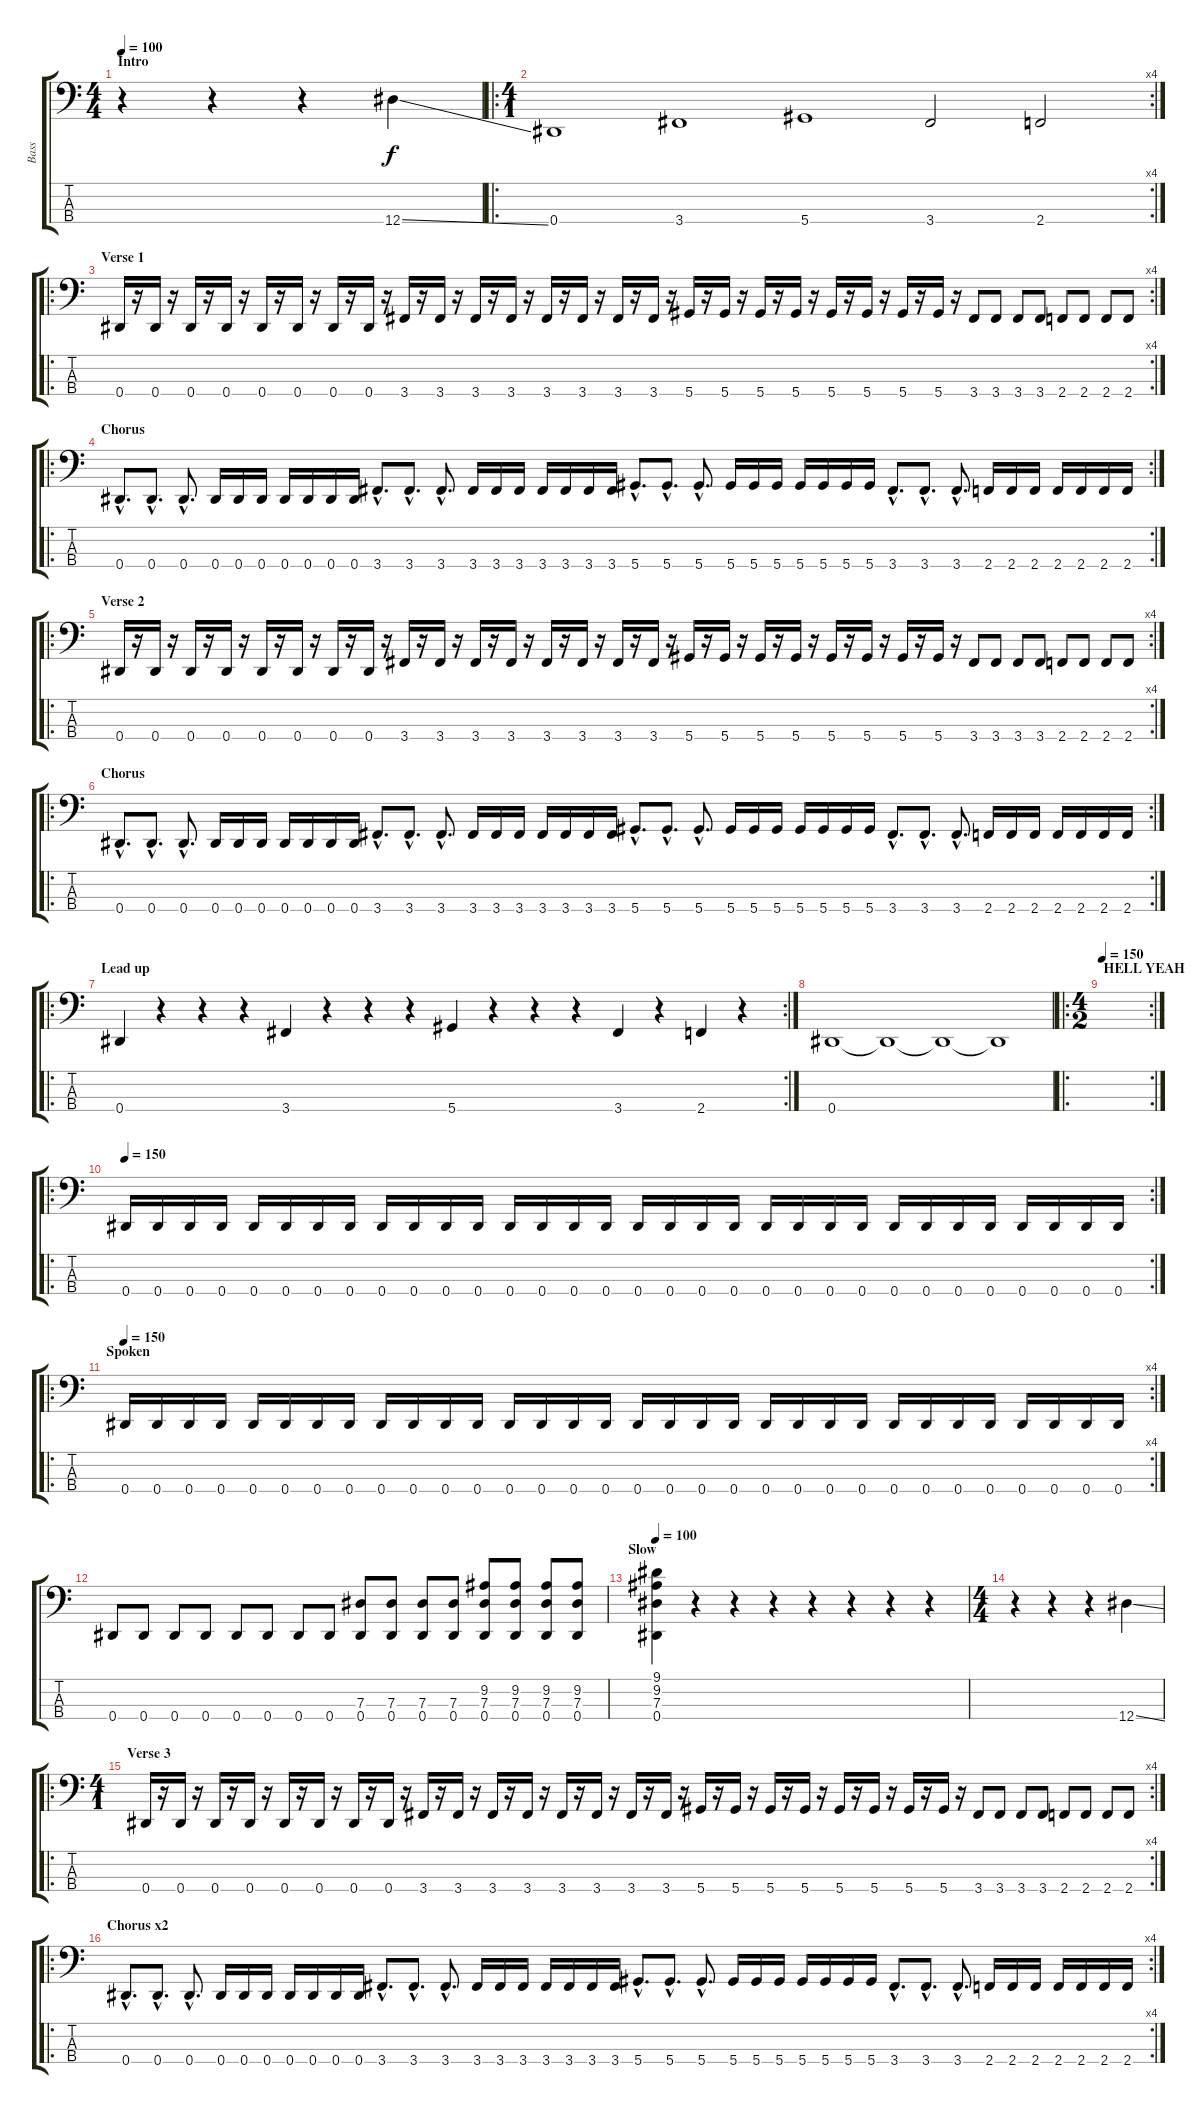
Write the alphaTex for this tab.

\track ("Bass" "Bass") {instrument electricbasspick}
\staff {score tabs}
\tuning (Gb2 Db2 Ab1 Eb1) {hide}
\ts (4 4)
\section ("" "Intro")
\tempo 100
\clef f4
\ks c
r.4{dy f instrument electricbasspick} r.4 r.4 12.4{ss}.4 |
\ro
\rc 4
\ts (4 1)
0.4.1 3.4.1 5.4.1 3.4.2 2.4.2 |
\ro
\rc 4
\section ("" "Verse 1")
0.4.16 r.16 0.4.16 r.16 0.4.16 r.16 0.4.16 r.16 0.4.16 r.16 0.4.16 r.16 0.4.16 r.16 0.4.16 r.16 3.4.16 r.16 3.4.16 r.16 3.4.16 r.16 3.4.16 r.16 3.4.16 r.16 3.4.16 r.16 3.4.16 r.16 3.4.16 r.16 5.4.16 r.16 5.4.16 r.16 5.4.16 r.16 5.4.16 r.16 5.4.16 r.16 5.4.16 r.16 5.4.16 r.16 5.4.16 r.16 3.4.8 3.4.8 3.4.8 3.4.8 2.4.8 2.4.8 2.4.8 2.4.8 |
\ro
\rc 2
\section ("" "Chorus")
0.4{hac}.8{d} 0.4{hac}.8{d} 0.4{hac}.8{d} 0.4.16 0.4.16 0.4.16 0.4.16 0.4.16 0.4.16 0.4.16 3.4{hac}.8{d} 3.4{hac}.8{d} 3.4{hac}.8{d} 3.4.16 3.4.16 3.4.16 3.4.16 3.4.16 3.4.16 3.4.16 5.4{hac}.8{d} 5.4{hac}.8{d} 5.4{hac}.8{d} 5.4.16 5.4.16 5.4.16 5.4.16 5.4.16 5.4.16 5.4.16 3.4{hac}.8{d} 3.4{hac}.8{d} 3.4{hac}.8{d} 2.4.16 2.4.16 2.4.16 2.4.16 2.4.16 2.4.16 2.4.16 |
\ro
\rc 4
\section ("" "Verse 2")
0.4.16 r.16 0.4.16 r.16 0.4.16 r.16 0.4.16 r.16 0.4.16 r.16 0.4.16 r.16 0.4.16 r.16 0.4.16 r.16 3.4.16 r.16 3.4.16 r.16 3.4.16 r.16 3.4.16 r.16 3.4.16 r.16 3.4.16 r.16 3.4.16 r.16 3.4.16 r.16 5.4.16 r.16 5.4.16 r.16 5.4.16 r.16 5.4.16 r.16 5.4.16 r.16 5.4.16 r.16 5.4.16 r.16 5.4.16 r.16 3.4.8 3.4.8 3.4.8 3.4.8 2.4.8 2.4.8 2.4.8 2.4.8 |
\ro
\rc 2
\section ("" "Chorus")
0.4{hac}.8{d} 0.4{hac}.8{d} 0.4{hac}.8{d} 0.4.16 0.4.16 0.4.16 0.4.16 0.4.16 0.4.16 0.4.16 3.4{hac}.8{d} 3.4{hac}.8{d} 3.4{hac}.8{d} 3.4.16 3.4.16 3.4.16 3.4.16 3.4.16 3.4.16 3.4.16 5.4{hac}.8{d} 5.4{hac}.8{d} 5.4{hac}.8{d} 5.4.16 5.4.16 5.4.16 5.4.16 5.4.16 5.4.16 5.4.16 3.4{hac}.8{d} 3.4{hac}.8{d} 3.4{hac}.8{d} 2.4.16 2.4.16 2.4.16 2.4.16 2.4.16 2.4.16 2.4.16 |
\ro
\rc 2
\section ("" "Lead up")
0.4.4 r.4 r.4 r.4 3.4.4 r.4 r.4 r.4 5.4.4 r.4 r.4 r.4 3.4.4 r.4 2.4.4 r.4 |
0.4.1 0.4{t}.1 0.4{t}.1 0.4{t}.1 |
\ro
\rc 2
\ts (4 2)
\section ("" "HELL YEAH")
\tempo 150
|
\ro
\rc 2
\tempo 150
0.4.16 0.4.16 0.4.16 0.4.16 0.4.16 0.4.16 0.4.16 0.4.16 0.4.16 0.4.16 0.4.16 0.4.16 0.4.16 0.4.16 0.4.16 0.4.16 0.4.16 0.4.16 0.4.16 0.4.16 0.4.16 0.4.16 0.4.16 0.4.16 0.4.16 0.4.16 0.4.16 0.4.16 0.4.16 0.4.16 0.4.16 0.4.16 |
\ro
\rc 4
\section ("" "Spoken")
\tempo 150
0.4.16 0.4.16 0.4.16 0.4.16 0.4.16 0.4.16 0.4.16 0.4.16 0.4.16 0.4.16 0.4.16 0.4.16 0.4.16 0.4.16 0.4.16 0.4.16 0.4.16 0.4.16 0.4.16 0.4.16 0.4.16 0.4.16 0.4.16 0.4.16 0.4.16 0.4.16 0.4.16 0.4.16 0.4.16 0.4.16 0.4.16 0.4.16 |
0.4.8 0.4.8 0.4.8 0.4.8 0.4.8 0.4.8 0.4.8 0.4.8 (7.3 0.4).8 (7.3 0.4).8 (7.3 0.4).8 (7.3 0.4).8 (9.2 7.3 0.4).8 (9.2 7.3 0.4).8 (9.2 7.3 0.4).8 (9.2 7.3 0.4).8 |
\section ("" "Slow")
\tempo 100
(9.1 9.2 7.3 0.4).4 r.4 r.4 r.4 r.4 r.4 r.4 r.4 |
\ts (4 4)
r.4 r.4 r.4 12.4{ss}.4 |
\ro
\rc 4
\ts (4 1)
\section ("" "Verse 3")
0.4.16 r.16 0.4.16 r.16 0.4.16 r.16 0.4.16 r.16 0.4.16 r.16 0.4.16 r.16 0.4.16 r.16 0.4.16 r.16 3.4.16 r.16 3.4.16 r.16 3.4.16 r.16 3.4.16 r.16 3.4.16 r.16 3.4.16 r.16 3.4.16 r.16 3.4.16 r.16 5.4.16 r.16 5.4.16 r.16 5.4.16 r.16 5.4.16 r.16 5.4.16 r.16 5.4.16 r.16 5.4.16 r.16 5.4.16 r.16 3.4.8 3.4.8 3.4.8 3.4.8 2.4.8 2.4.8 2.4.8 2.4.8 |
\ro
\rc 4
\section ("" "Chorus x2")
0.4{hac}.8{d} 0.4{hac}.8{d} 0.4{hac}.8{d} 0.4.16 0.4.16 0.4.16 0.4.16 0.4.16 0.4.16 0.4.16 3.4{hac}.8{d} 3.4{hac}.8{d} 3.4{hac}.8{d} 3.4.16 3.4.16 3.4.16 3.4.16 3.4.16 3.4.16 3.4.16 5.4{hac}.8{d} 5.4{hac}.8{d} 5.4{hac}.8{d} 5.4.16 5.4.16 5.4.16 5.4.16 5.4.16 5.4.16 5.4.16 3.4{hac}.8{d} 3.4{hac}.8{d} 3.4{hac}.8{d} 2.4.16 2.4.16 2.4.16 2.4.16 2.4.16 2.4.16 2.4.16
